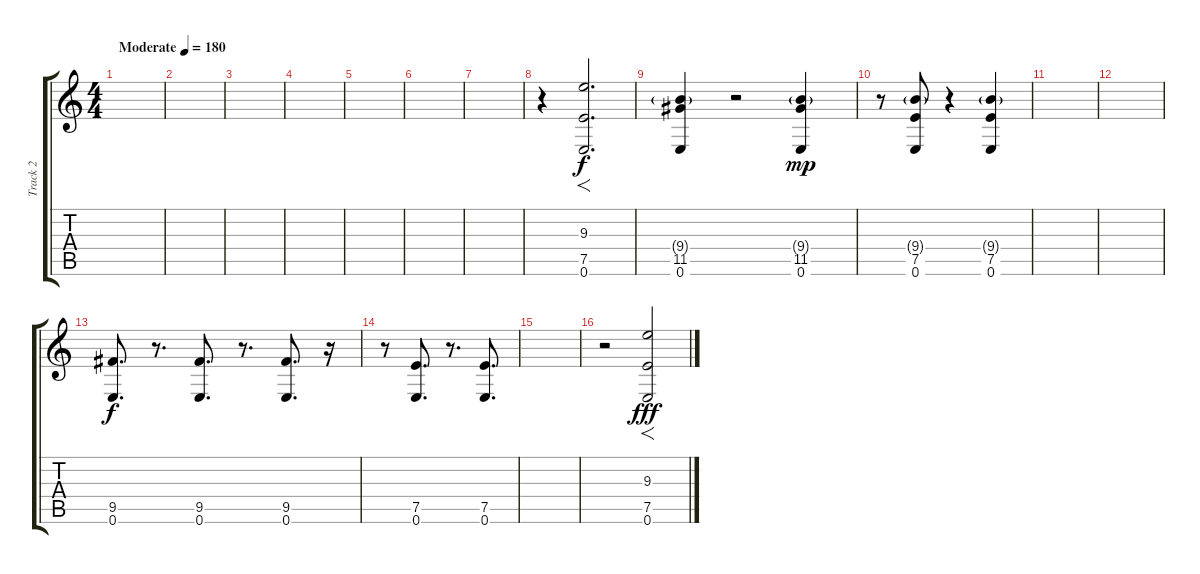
\track ("Track 2" "Track 2") {instrument electricguitarjazz}
\staff {score tabs}
\tuning (E4 B3 G3 D3 A2 E2) {hide}
\ts (4 4)
\tempo (180 "Moderate")
\clef g2
\ks c
|
|
|
|
|
|
|
r.4 (9.3 7.5 0.6).2{f d} |
(9.4{g} 11.5 0.6).4 r.2 (9.4{g} 11.5 0.6).4{dy mp} |
r.8 (9.4{g} 7.5 0.6).8 r.4 (9.4{g} 7.5 0.6).4 |
|
|
(9.5 0.6).8{d dy f} r.8{d} (9.5 0.6).8{d} r.8{d} (9.5 0.6).8{d} r.16 |
r.8 (7.5 0.6).8{d} r.8{d} (7.5 0.6).8{d} |
|
r.2 (9.3 7.5 0.6).2{f dy fff}
